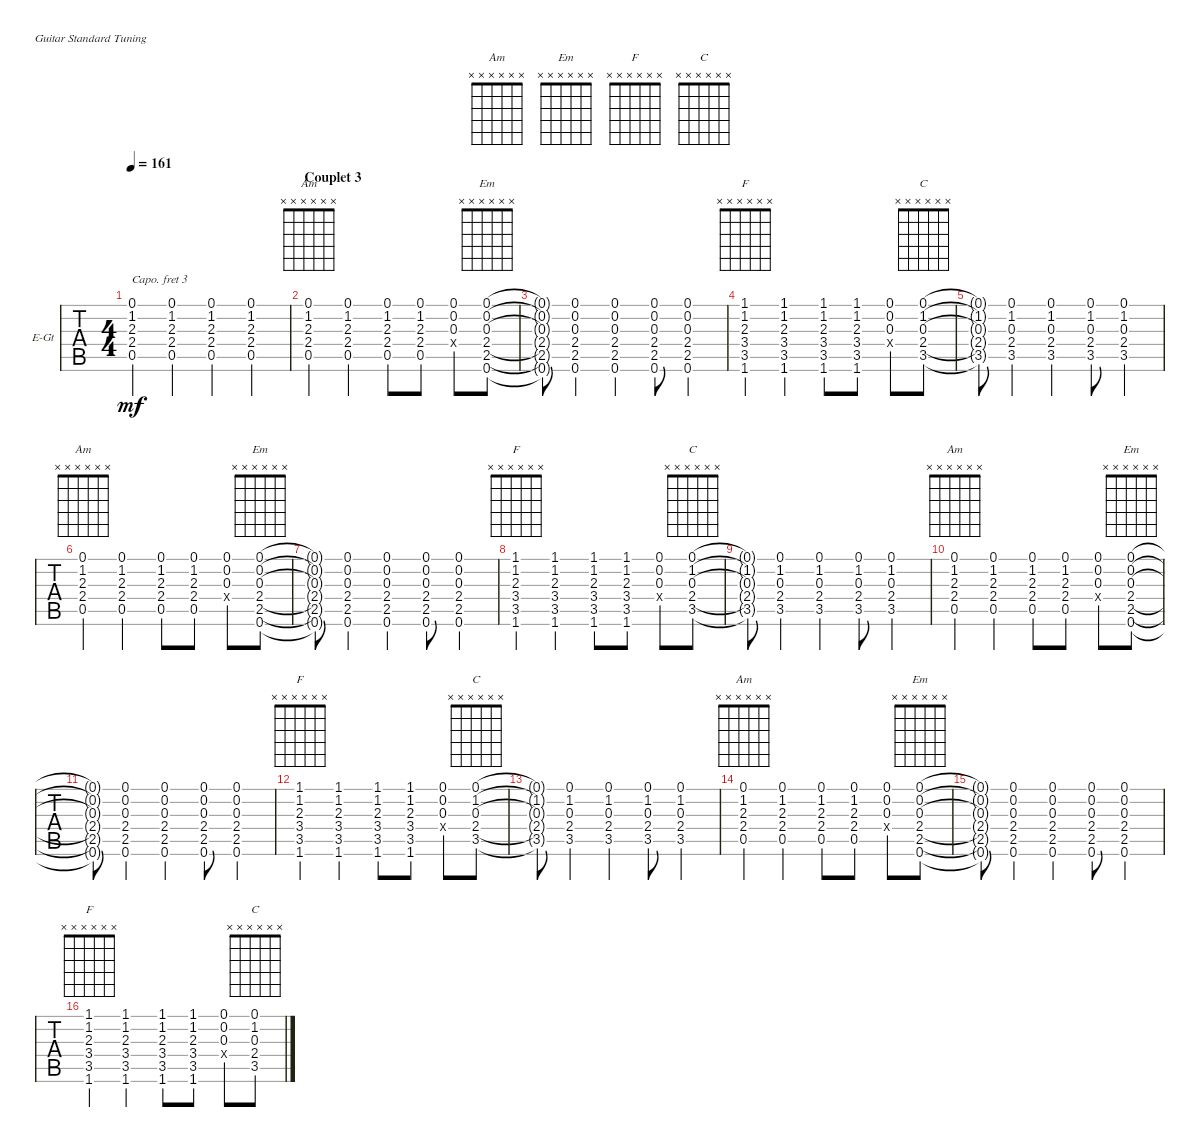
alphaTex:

\defaultSystemsLayout 4
\bracketExtendMode groupsimilarinstruments
\firstSystemTrackNameOrientation horizontal
\otherSystemsTrackNameOrientation horizontal
\chordDiagramsInScore
\track ("Guitare Capo 3" "E-Gt") {instrument overdrivenguitar}
\staff {tabs}
\capo 3
\tuning (E4 B3 G3 D3 A2 E2)
\chord ("Am" x x x x x x)
\chord ("Em" x x x x x x)
\chord ("F" x x x x x x)
\chord ("C" x x x x x x)
\ts (4 4)
\tempo 161
\clef g2
\ks c
(0.5 2.4 1.2 2.3 0.1).4{dy mf} (0.5 2.4 1.2 2.3 0.1).4 (0.5 2.4 1.2 2.3 0.1).4 (0.5 2.4 1.2 2.3 0.1).4 |
\section ("" "Couplet 3")
(0.5 2.4 2.3 1.2 0.1).4{ch "Am"} (0.5 2.4 2.3 1.2 0.1).4 (0.5 2.4 2.3 1.2 0.1).8 (0.5 2.4 2.3 1.2 0.1).8 (0.2 0.3 0.4{x} 0.1).8 (2.5 2.4 0.3 0.2 0.1 0.6).8{ch "Em"} |
(2.5{t} 2.4{t} 0.3{t} 0.2{t} 0.1{t} 0.6{t}).8 (2.5 2.4 0.3 0.2 0.1 0.6).4 (2.5 2.4 0.3 0.2 0.1 0.6).4 (2.5 2.4 0.3 0.2 0.1 0.6).8 (2.5 2.4 0.3 0.2 0.1 0.6).4 |
(1.6 3.5 3.4 2.3 1.2 1.1).4{ch "F"} (1.6 3.5 3.4 2.3 1.2 1.1).4 (1.6 3.5 3.4 2.3 1.2 1.1).8 (1.6 3.5 3.4 2.3 1.2 1.1).8 (0.2 0.3 0.4{x} 0.1).8 (3.5 2.4 0.3 1.2 0.1).8{ch "C"} |
(3.5{t} 2.4{t} 0.3{t} 1.2{t} 0.1{t}).8 (3.5 2.4 0.3 1.2 0.1).4 (3.5 2.4 0.3 1.2 0.1).4 (3.5 2.4 0.3 1.2 0.1).8 (3.5 2.4 0.3 1.2 0.1).4 |
(0.5 2.4 2.3 1.2 0.1).4{ch "Am"} (0.5 2.4 2.3 1.2 0.1).4 (0.5 2.4 2.3 1.2 0.1).8 (0.5 2.4 2.3 1.2 0.1).8 (0.2 0.3 0.4{x} 0.1).8 (2.5 2.4 0.3 0.2 0.1 0.6).8{ch "Em"} |
(2.5{t} 2.4{t} 0.3{t} 0.2{t} 0.1{t} 0.6{t}).8 (2.5 2.4 0.3 0.2 0.1 0.6).4 (2.5 2.4 0.3 0.2 0.1 0.6).4 (2.5 2.4 0.3 0.2 0.1 0.6).8 (2.5 2.4 0.3 0.2 0.1 0.6).4 |
(1.6 3.5 3.4 2.3 1.2 1.1).4{ch "F"} (1.6 3.5 3.4 2.3 1.2 1.1).4 (1.6 3.5 3.4 2.3 1.2 1.1).8 (1.6 3.5 3.4 2.3 1.2 1.1).8 (0.2 0.3 0.4{x} 0.1).8 (3.5 2.4 0.3 1.2 0.1).8{ch "C"} |
(3.5{t} 2.4{t} 0.3{t} 1.2{t} 0.1{t}).8 (3.5 2.4 0.3 1.2 0.1).4 (3.5 2.4 0.3 1.2 0.1).4 (3.5 2.4 0.3 1.2 0.1).8 (3.5 2.4 0.3 1.2 0.1).4 |
(0.5 2.4 2.3 1.2 0.1).4{ch "Am"} (0.5 2.4 2.3 1.2 0.1).4 (0.5 2.4 2.3 1.2 0.1).8 (0.5 2.4 2.3 1.2 0.1).8 (0.2 0.3 0.4{x} 0.1).8 (2.5 2.4 0.3 0.2 0.1 0.6).8{ch "Em"} |
(2.5{t} 2.4{t} 0.3{t} 0.2{t} 0.1{t} 0.6{t}).8 (2.5 2.4 0.3 0.2 0.1 0.6).4 (2.5 2.4 0.3 0.2 0.1 0.6).4 (2.5 2.4 0.3 0.2 0.1 0.6).8 (2.5 2.4 0.3 0.2 0.1 0.6).4 |
(1.6 3.5 3.4 2.3 1.2 1.1).4{ch "F"} (1.6 3.5 3.4 2.3 1.2 1.1).4 (1.6 3.5 3.4 2.3 1.2 1.1).8 (1.6 3.5 3.4 2.3 1.2 1.1).8 (0.2 0.3 0.4{x} 0.1).8 (3.5 2.4 0.3 1.2 0.1).8{ch "C"} |
(3.5{t} 2.4{t} 0.3{t} 1.2{t} 0.1{t}).8 (3.5 2.4 0.3 1.2 0.1).4 (3.5 2.4 0.3 1.2 0.1).4 (3.5 2.4 0.3 1.2 0.1).8 (3.5 2.4 0.3 1.2 0.1).4 |
(0.5 2.4 2.3 1.2 0.1).4{ch "Am"} (0.5 2.4 2.3 1.2 0.1).4 (0.5 2.4 2.3 1.2 0.1).8 (0.5 2.4 2.3 1.2 0.1).8 (0.2 0.3 0.4{x} 0.1).8 (2.5 2.4 0.3 0.2 0.1 0.6).8{ch "Em"} |
(2.5{t} 2.4{t} 0.3{t} 0.2{t} 0.1{t} 0.6{t}).8 (2.5 2.4 0.3 0.2 0.1 0.6).4 (2.5 2.4 0.3 0.2 0.1 0.6).4 (2.5 2.4 0.3 0.2 0.1 0.6).8 (2.5 2.4 0.3 0.2 0.1 0.6).4 |
(1.6 3.5 3.4 2.3 1.2 1.1).4{ch "F"} (1.6 3.5 3.4 2.3 1.2 1.1).4 (1.6 3.5 3.4 2.3 1.2 1.1).8 (1.6 3.5 3.4 2.3 1.2 1.1).8 (0.2 0.3 0.4{x} 0.1).8 (3.5 2.4 0.3 1.2 0.1).8{ch "C"}
